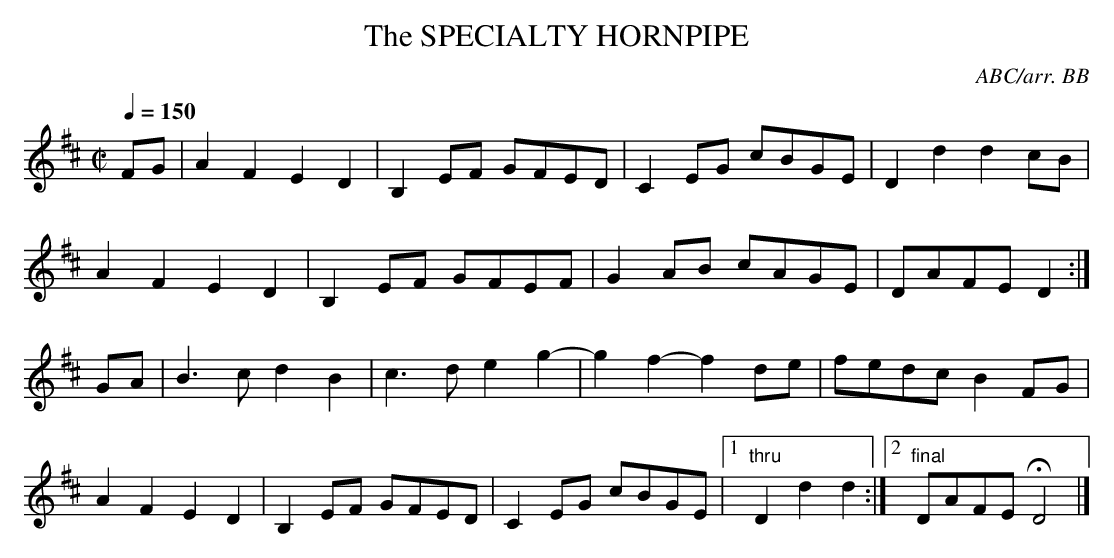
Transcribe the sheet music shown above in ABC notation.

X:1
T:SPECIALTY HORNPIPE, The
C:ABC/arr. BB
Y:"straight jig"
Q:1/4=150
M:C|
L:1/8
K:D % source key = C
FG|A2F2E2D2|B,2EF GFED|C2EG cBGE|D2d2d2cB|
A2F2E2D2|B,2EF GFEF|G2AB cAGE|DAFE D2:|
GA|B3c d2B2|c3d e2g2-|g2f2- f2de|fedc B2FG|
A2F2E2D2|B,2EF GFED|C2EG cBGE |1 "thru"D2d2d2 :|\
[2 "final"DAFE HD4|]
